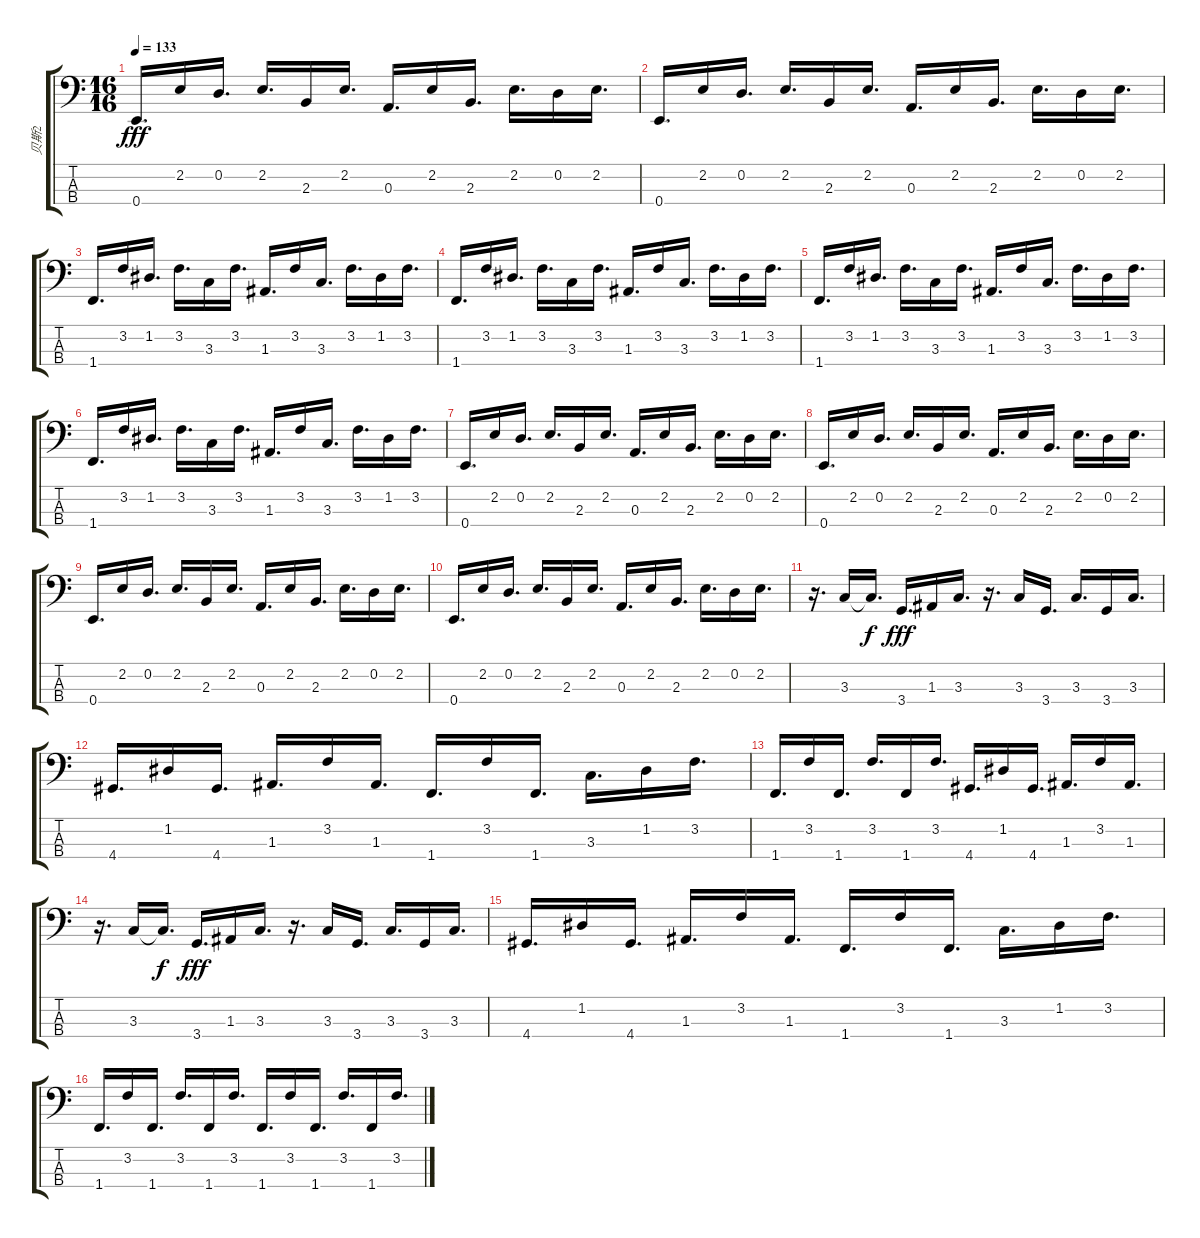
\track ("贝斯2" "贝斯2") {instrument slapbass2}
\staff {score tabs}
\tuning (G2 D2 A1 E1) {hide}
\ts (16 16)
\tempo 133
\clef f4
\ks c
0.4.16{d dy fff} 2.2.16 0.2.16{d} 2.2.16{d} 2.3.16 2.2.16{d} 0.3.16{d} 2.2.16 2.3.16{d} 2.2.16{d} 0.2.16 2.2.16{d} |
0.4.16{d} 2.2.16 0.2.16{d} 2.2.16{d} 2.3.16 2.2.16{d} 0.3.16{d} 2.2.16 2.3.16{d} 2.2.16{d} 0.2.16 2.2.16{d} |
1.4.16{d} 3.2.16 1.2.16{d} 3.2.16{d} 3.3.16 3.2.16{d} 1.3.16{d} 3.2.16 3.3.16{d} 3.2.16{d} 1.2.16 3.2.16{d} |
1.4.16{d} 3.2.16 1.2.16{d} 3.2.16{d} 3.3.16 3.2.16{d} 1.3.16{d} 3.2.16 3.3.16{d} 3.2.16{d} 1.2.16 3.2.16{d} |
1.4.16{d} 3.2.16 1.2.16{d} 3.2.16{d} 3.3.16 3.2.16{d} 1.3.16{d} 3.2.16 3.3.16{d} 3.2.16{d} 1.2.16 3.2.16{d} |
1.4.16{d} 3.2.16 1.2.16{d} 3.2.16{d} 3.3.16 3.2.16{d} 1.3.16{d} 3.2.16 3.3.16{d} 3.2.16{d} 1.2.16 3.2.16{d} |
0.4.16{d} 2.2.16 0.2.16{d} 2.2.16{d} 2.3.16 2.2.16{d} 0.3.16{d} 2.2.16 2.3.16{d} 2.2.16{d} 0.2.16 2.2.16{d} |
0.4.16{d} 2.2.16 0.2.16{d} 2.2.16{d} 2.3.16 2.2.16{d} 0.3.16{d} 2.2.16 2.3.16{d} 2.2.16{d} 0.2.16 2.2.16{d} |
0.4.16{d} 2.2.16 0.2.16{d} 2.2.16{d} 2.3.16 2.2.16{d} 0.3.16{d} 2.2.16 2.3.16{d} 2.2.16{d} 0.2.16 2.2.16{d} |
0.4.16{d} 2.2.16 0.2.16{d} 2.2.16{d} 2.3.16 2.2.16{d} 0.3.16{d} 2.2.16 2.3.16{d} 2.2.16{d} 0.2.16 2.2.16{d} |
r.16{d} 3.3.16 3.3{t}.16{d dy f} 3.4.16{d dy fff} 1.3.16 3.3.16{d} r.16{d} 3.3.16 3.4.16{d} 3.3.16{d} 3.4.16 3.3.16{d} |
4.4.16{d} 1.2.16 4.4.16{d} 1.3.16{d} 3.2.16 1.3.16{d} 1.4.16{d} 3.2.16 1.4.16{d} 3.3.16{d} 1.2.16 3.2.16{d} |
1.4.16{d} 3.2.16 1.4.16{d} 3.2.16{d} 1.4.16 3.2.16{d} 4.4.16{d} 1.2.16 4.4.16{d} 1.3.16{d} 3.2.16 1.3.16{d} |
r.16{d} 3.3.16 3.3{t}.16{d dy f} 3.4.16{d dy fff} 1.3.16 3.3.16{d} r.16{d} 3.3.16 3.4.16{d} 3.3.16{d} 3.4.16 3.3.16{d} |
4.4.16{d} 1.2.16 4.4.16{d} 1.3.16{d} 3.2.16 1.3.16{d} 1.4.16{d} 3.2.16 1.4.16{d} 3.3.16{d} 1.2.16 3.2.16{d} |
1.4.16{d} 3.2.16 1.4.16{d} 3.2.16{d} 1.4.16 3.2.16{d} 1.4.16{d} 3.2.16 1.4.16{d} 3.2.16{d} 1.4.16 3.2.16{d}
